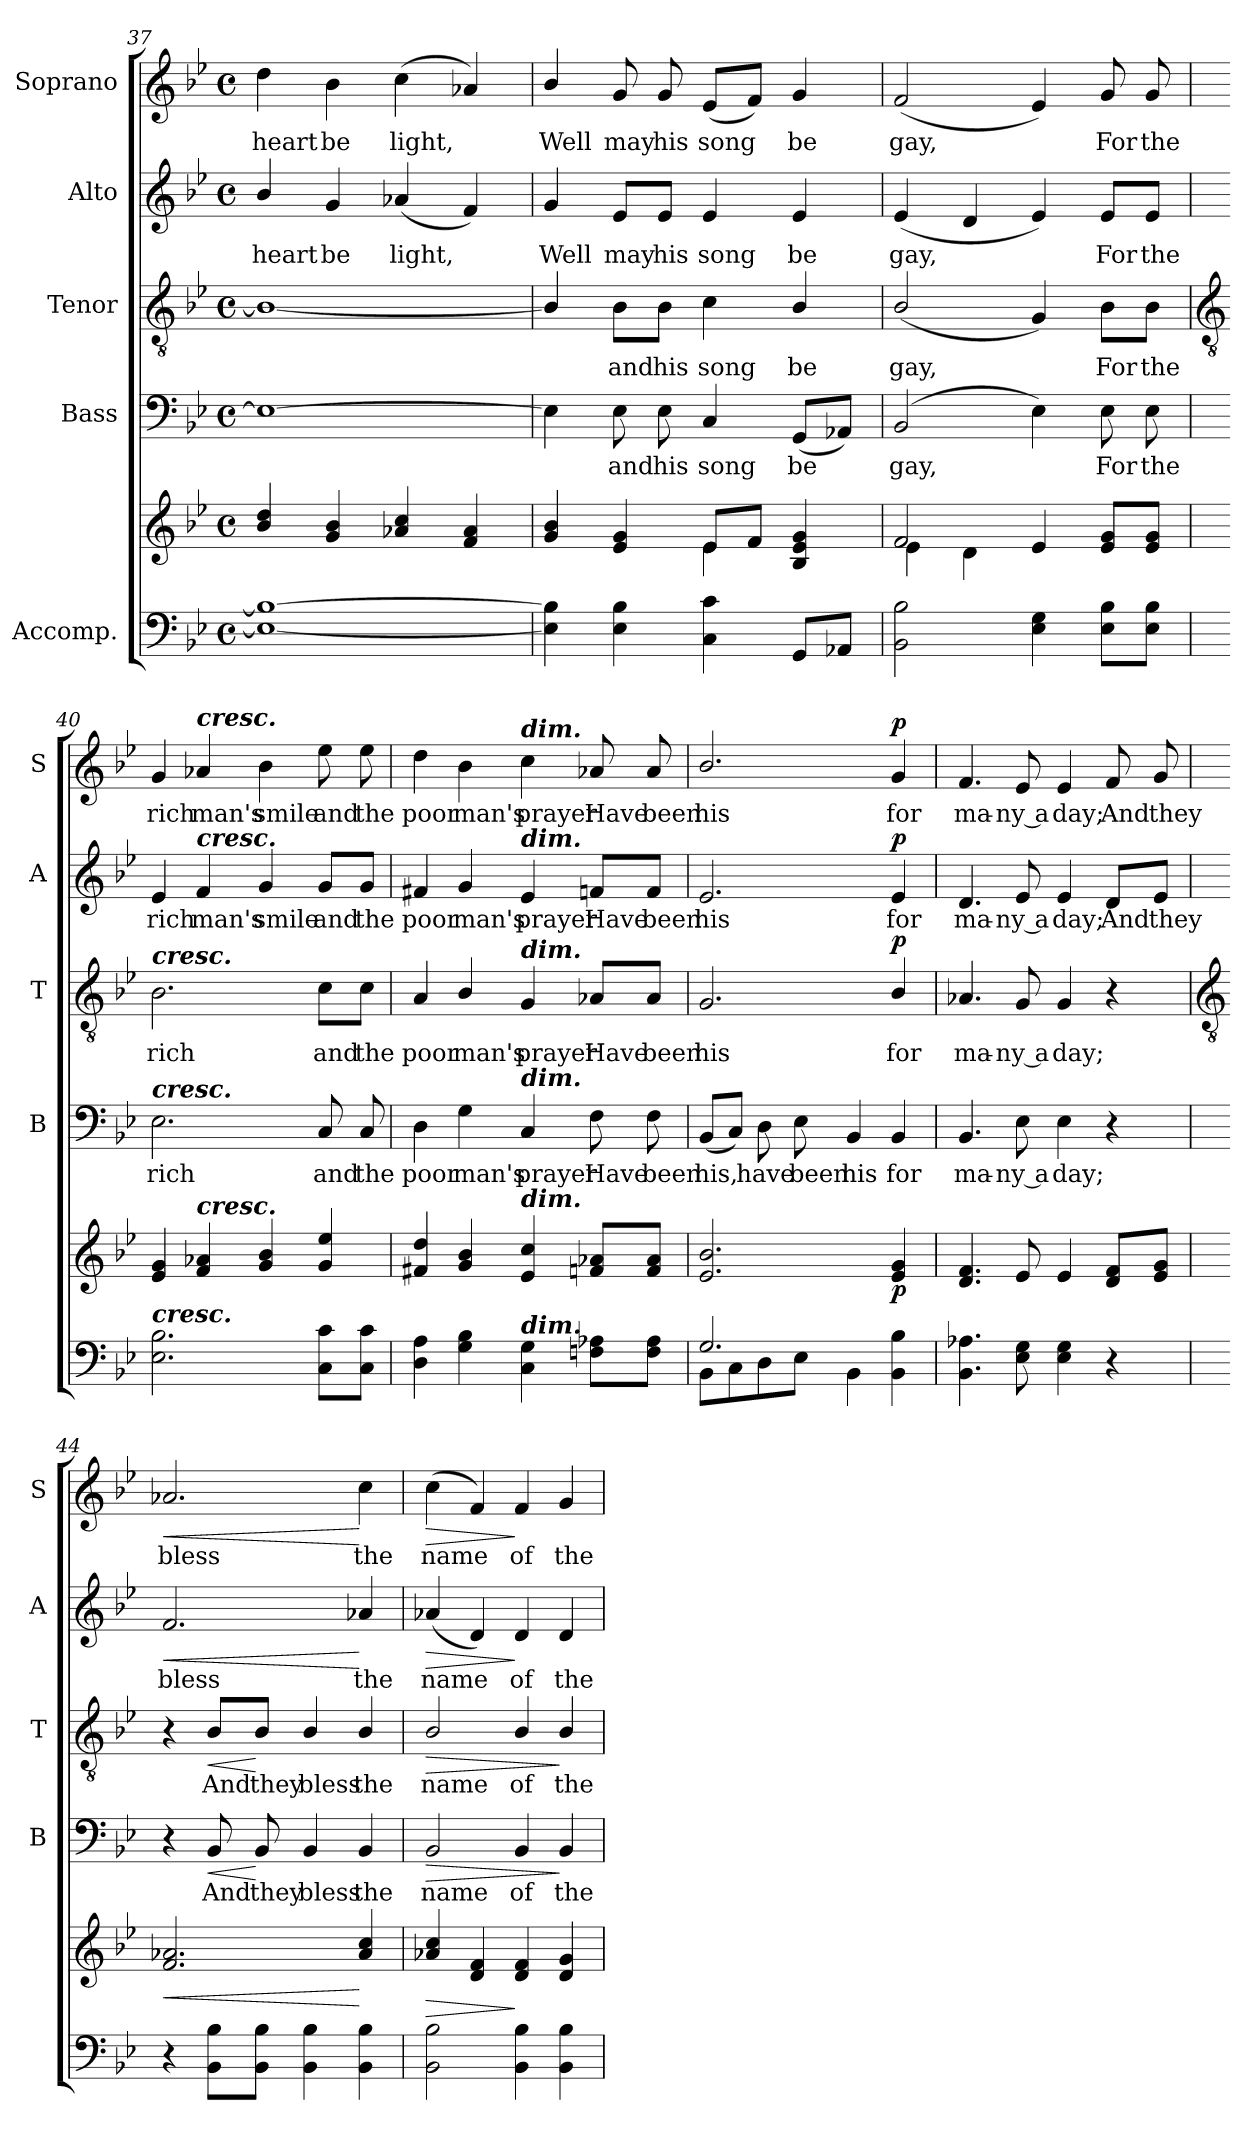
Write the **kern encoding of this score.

**kern	**kern	**dynam	**kern	**text	**dynam	**kern	**text	**dynam	**kern	**text	**dynam	**kern	**text	**dynam
*part5	*part5	*part5	*part4	*part4	*part4	*part3	*part3	*part3	*part2	*part2	*part2	*part1	*part1	*part1
*staff6	*staff5	*staff5/6	*staff4	*staff4	*staff4	*staff3	*staff3	*staff3	*staff2	*staff2	*staff2	*staff1	*staff1	*staff1
*I"Accomp.	*	*	*I"Bass	*	*	*I"Tenor	*	*	*I"Alto	*	*	*I"Soprano	*	*
*	*	*	*I'B	*	*	*I'T	*	*	*I'A	*	*	*I'S	*	*
*clefF4	*clefG2	*	*clefF4	*	*	*clefGv2	*	*	*clefG2	*	*	*clefG2	*	*
*k[b-e-]	*k[b-e-]	*	*k[b-e-]	*	*	*k[b-e-]	*	*	*k[b-e-]	*	*	*k[b-e-]	*	*
*B-:	*B-:	*	*B-:	*	*	*B-:	*	*	*B-:	*	*	*B-:	*	*
*M4/4	*M4/4	*	*M4/4	*	*	*M4/4	*	*	*M4/4	*	*	*M4/4	*	*
*met(c)	*met(c)	*	*met(c)	*	*	*met(c)	*	*	*met(c)	*	*	*met(c)	*	*
=37	=37	=37	=37	=37	=37	=37	=37	=37	=37	=37	=37	=37	=37	=37
*	*^	*	*	*	*	*	*	*	*	*	*	*	*	*
!	!	!	!	!	!	!	!	!	!	!	!LO:LY:b	!	!	!LO:LY:b	!
1E-/_ 1B-/_	4b- 4dd	1ryy	.	1E-_	.	.	1B-/_	.	.	4b-/	heart	.	4dd	heart	.
!	!	!	!	!	!	!	!	!	!	!	!LO:LY:b	!	!	!LO:LY:b	!
.	4g 4b-	.	.	.	.	.	.	.	.	4g	be	.	4b-	be	.
!	!	!	!	!	!	!	!	!	!	!	!LO:LY:b	!	!	!LO:LY:b	!
.	4a-X 4cc	.	.	.	.	.	.	.	.	(<4a-X	light,	.	(<4cc	light,	.
.	4f 4a-	.	.	.	.	.	.	.	.	4f)	.	.	4a-X)	.	.
=38	=38	=38	=38	=38	=38	=38	=38	=38	=38	=38	=38	=38	=38	=38	=38
!	!	!	!	!	!	!	!	!	!	!	!LO:LY:b	!	!	!LO:LY:b	!
4E-\] 4B-\]	4g/ 4b-/	2ryy	.	4E-]	.	.	4B-/]	.	.	4g	Well	.	4b-/	Well	.
!	!	!	!	!	!LO:LY:b	!	!	!LO:LY:b	!	!	!LO:LY:b	!	!	!LO:LY:b	!
4E- 4B-	4e- 4g	.	.	8E-	and	.	8B-\L	and	.	8e-/L	may	.	8g	may	.
!	!	!	!	!	!LO:LY:b	!	!	!LO:LY:b	!	!	!LO:LY:b	!	!	!LO:LY:b	!
.	.	.	.	8E-	his	.	8B-\J	his	.	8e-/J	his	.	8g	his	.
!	!	!	!	!	!LO:LY:b	!	!	!LO:LY:b	!	!	!LO:LY:b	!	!	!LO:LY:b	!
4C 4c	8e-L	4e-\	.	4C	song	.	4c	song	.	4e-	song	.	(<8e-L	song	.
.	8fJ	.	.	.	.	.	.	.	.	.	.	.	8fJ)	.	.
!	!	!	!	!	!LO:LY:b	!	!	!LO:LY:b	!	!	!LO:LY:b	!	!	!LO:LY:b	!
8GGL	4B- 4e- 4g	4ryy	.	(<8GGL	be	.	4B-/	be	.	4e-	be	.	4g	be	.
8AA-XJ	.	.	.	8AA-XJ)	.	.	.	.	.	.	.	.	.	.	.
=39	=39	=39	=39	=39	=39	=39	=39	=39	=39	=39	=39	=39	=39	=39	=39
!	!	!	!	!	!LO:LY:b	!	!	!LO:LY:b	!	!	!LO:LY:b	!	!	!LO:LY:b	!
2BB- 2B-	2f	4e-\	.	(<2BB-	gay,	.	(<2B-/	gay,	.	(<4e-	gay,	.	(<2f	gay,	.
.	.	4d\	.	.	.	.	.	.	.	4d	.	.	.	.	.
4E- 4G	4e-	2ryy	.	4E-)	.	.	4G)	.	.	4e-)	.	.	4e-)	.	.
!	!	!	!	!	!LO:LY:b	!	!	!LO:LY:b	!	!	!LO:LY:b	!	!	!LO:LY:b	!
8E- 8B-L	8e- 8gL	.	.	8E-	For	.	8B-\L	For	.	8e-/L	For	.	8g	For	.
!	!	!	!	!	!LO:LY:b	!	!	!LO:LY:b	!	!	!LO:LY:b	!	!	!LO:LY:b	!
8E- 8B-J	8e- 8gJ	.	.	8E-	the	.	8B-\J	the	.	8e-/J	the	.	8g	the	.
!!LO:LB:g=z
=40	=40	=40	=40	=40	=40	=40	=40	=40	=40	=40	=40	=40	=40	=40	=40
*	*	*	*	*	*	*	*clefGv2	*	*	*	*	*	*	*	*
!	!	!	!	!	!	!	!LO:TX:a:Bi:t=cresc.	!	!	!	!	!	!	!	!
!	!	!	!	!LO:TX:a:Bi:t=cresc.	!	!	!	!	!	!	!	!	!	!	!
!LO:TX:a:Bi:t=cresc.	!	!	!	!	!	!	!	!	!	!	!	!	!	!	!
!	!	!	!	!	!LO:LY:b	!	!	!LO:LY:b	!	!	!LO:LY:b	!	!	!LO:LY:b	!
2.E- 2.B-	4e- 4g	1ryy	.	2.E-	rich	.	2.B-	rich	.	4e-	rich	.	4g	rich	.
!	!	!	!	!	!	!	!	!	!	!	!	!	!LO:TX:a:Bi:t=cresc.	!	!
!	!	!	!	!	!	!	!	!	!	!LO:TX:a:Bi:t=cresc.	!	!	!	!	!
!	!LO:TX:a:Bi:t=cresc.	!	!	!	!	!	!	!	!	!	!	!	!	!	!
!	!	!	!	!	!	!	!	!	!	!	!LO:LY:b	!	!	!LO:LY:b	!
.	4f 4a-X	.	.	.	.	.	.	.	.	4f	man's	.	4a-X	man's	.
!	!	!	!	!	!	!	!	!	!	!	!LO:LY:b	!	!	!LO:LY:b	!
.	4g 4b-	.	.	.	.	.	.	.	.	4g	smile	.	4b-	smile	.
!	!	!	!	!	!LO:LY:b	!	!	!LO:LY:b	!	!	!LO:LY:b	!	!	!LO:LY:b	!
8C 8cL	4g 4ee-	.	.	8C	and	.	8c\L	and	.	8g/L	and	.	8ee-	and	.
!	!	!	!	!	!LO:LY:b	!	!	!LO:LY:b	!	!	!LO:LY:b	!	!	!LO:LY:b	!
8C 8cJ	.	.	.	8C	the	.	8c\J	the	.	8g/J	the	.	8ee-	the	.
=41	=41	=41	=41	=41	=41	=41	=41	=41	=41	=41	=41	=41	=41	=41	=41
!	!	!	!	!	!LO:LY:b	!	!	!LO:LY:b	!	!	!LO:LY:b	!	!	!LO:LY:b	!
4D 4A	4f#X 4dd	1ryy	.	4D	poor	.	4A	poor	.	4f#X	poor	.	4dd	poor	.
!	!	!	!	!	!LO:LY:b	!	!	!LO:LY:b	!	!	!LO:LY:b	!	!	!LO:LY:b	!
4G 4B-	4g 4b-	.	.	4G	man's	.	4B-/	man's	.	4g	man's	.	4b-	man's	.
!	!	!	!	!	!	!	!	!	!	!	!	!	!LO:TX:a:Bi:t=dim.	!	!
!	!	!	!	!	!	!	!	!	!	!LO:TX:a:Bi:t=dim.	!	!	!	!	!
!	!	!	!	!	!	!	!LO:TX:a:Bi:t=dim.	!	!	!	!	!	!	!	!
!	!	!	!	!LO:TX:a:Bi:t=dim.	!	!	!	!	!	!	!	!	!	!	!
!	!LO:TX:a:Bi:t=dim.	!	!	!	!	!	!	!	!	!	!	!	!	!	!
!LO:TX:a:Bi:t=dim.	!	!	!	!	!	!	!	!	!	!	!	!	!	!	!
!	!	!	!	!	!LO:LY:b	!	!	!LO:LY:b	!	!	!LO:LY:b	!	!	!LO:LY:b	!
4C 4G	4e- 4cc	.	.	4C	prayer	.	4G	prayer	.	4e-	prayer	.	4cc	prayer	.
!	!	!	!	!	!LO:LY:b	!	!	!LO:LY:b	!	!	!LO:LY:b	!	!	!LO:LY:b	!
8Fn 8A-XL	8fn 8a-XL	.	.	8F	Have	.	8A-X/L	Have	.	8fn/L	Have	.	8a-X	Have	.
!	!	!	!	!	!LO:LY:b	!	!	!LO:LY:b	!	!	!LO:LY:b	!	!	!LO:LY:b	!
8F 8A-J	8f 8a-J	.	.	8F	been	.	8A-/J	been	.	8f/J	been	.	8a-	been	.
=42	=42	=42	=42	=42	=42	=42	=42	=42	=42	=42	=42	=42	=42	=42	=42
*^	*	*	*	*	*	*	*	*	*	*	*	*	*	*	*
!	!	!	!	!	!	!LO:LY:b	!	!	!LO:LY:b	!	!	!LO:LY:b	!	!	!LO:LY:b	!
2.G/	8BB-\L	2.e-/ 2.b-/	2.ryy	.	(<8BB-L	his,	.	2.G	his	.	2.e-	his	.	2.b-/	his	.
.	8C\	.	.	.	8CJ)	.	.	.	.	.	.	.	.	.	.	.
!	!	!	!	!	!	!LO:LY:b	!	!	!	!	!	!	!	!	!	!
.	8D\	.	.	.	8D	have	.	.	.	.	.	.	.	.	.	.
!	!	!	!	!	!	!LO:LY:b	!	!	!	!	!	!	!	!	!	!
.	8E-J	.	.	.	8E-	been	.	.	.	.	.	.	.	.	.	.
!	!	!	!	!	!	!LO:LY:b	!	!	!	!	!	!	!	!	!	!
.	4BB-	.	.	.	4BB-	his	.	.	.	.	.	.	.	.	.	.
!	!	!	!	!LO:DY:b	!	!LO:LY:b	!	!	!LO:LY:b	!LO:DY:b	!	!LO:LY:b	!LO:DY:b	!	!LO:LY:b	!LO:DY:b
4ryy	4BB- 4B-	4e- 4g	4ryy	p	4BB-	for	.	4B-/	for	p	4e-	for	p	4g	for	p
=43	=43	=43	=43	=43	=43	=43	=43	=43	=43	=43	=43	=43	=43	=43	=43	=43
!	!	!	!	!	!	!LO:LY:b	!	!	!LO:LY:b	!	!	!LO:LY:b	!	!	!LO:LY:b	!
*v	*v	*	*	*	*	*	*	*	*	*	*	*	*	*	*	*
4.BB- 4.A-X	4.d 4.f	1ryy	.	4.BB-	ma-	.	4.A-X	ma-	.	4.d	ma-	.	4.f	ma-	.
!	!	!	!	!	!LO:LY:b	!	!	!LO:LY:b	!	!	!LO:LY:b	!	!	!LO:LY:b	!
8E- 8G	8e-	.	.	8E-	-ny a	.	8G	-ny a	.	8e-	-ny a	.	8e-	-ny a	.
!	!	!	!	!	!LO:LY:b	!	!	!LO:LY:b	!	!	!LO:LY:b	!	!	!LO:LY:b	!
4E- 4G	4e-	.	.	4E-	day;	.	4G	day;	.	4e-	day;	.	4e-	day;	.
!	!	!	!	!	!	!	!	!	!	!	!LO:LY:b	!	!	!LO:LY:b	!
4r	8d 8fL	.	.	4r	.	.	4r	.	.	8d/L	And	.	8f	And	.
!	!	!	!	!	!	!	!	!	!	!	!LO:LY:b	!	!	!LO:LY:b	!
.	8e- 8gJ	.	.	.	.	.	.	.	.	8e-/J	they	.	8g	they	.
!!LO:LB:g=z
=44	=44	=44	=44	=44	=44	=44	=44	=44	=44	=44	=44	=44	=44	=44	=44
*	*	*	*	*	*	*	*clefGv2	*	*	*	*	*	*	*	*
!	!	!	!LO:HP:b	!	!	!	!	!	!	!	!LO:LY:b	!LO:HP:b	!	!LO:LY:b	!LO:HP:b
4r	2.f 2.a-X	1ryy	<	4r	.	.	4r	.	.	2.f	bless	<	2.a-X	bless	<
!	!	!	!	!	!LO:LY:b	!LO:HP:b	!	!LO:LY:b	!LO:HP:b	!	!	!	!	!	!
8BB- 8B-L	.	.	.	8BB-	And	<	8B-/L	And	<	.	.	.	.	.	.
!	!	!	!	!	!LO:LY:b	!	!	!LO:LY:b	!	!	!	!	!	!	!
8BB- 8B-J	.	.	.	8BB-	they	[	8B-/J	they	[	.	.	.	.	.	.
!	!	!	!	!	!LO:LY:b	!	!	!LO:LY:b	!	!	!	!	!	!	!
4BB- 4B-	.	.	.	4BB-	bless	.	4B-/	bless	.	.	.	.	.	.	.
!	!	!	!	!	!LO:LY:b	!	!	!LO:LY:b	!	!	!LO:LY:b	!	!	!LO:LY:b	!
4BB- 4B-	4a- 4cc	.	[	4BB-	the	.	4B-/	the	.	4a-X	the	[	4cc	the	[
=45	=45	=45	=45	=45	=45	=45	=45	=45	=45	=45	=45	=45	=45	=45	=45
!	!	!	!LO:HP:b	!	!LO:LY:b	!LO:HP:b	!	!LO:LY:b	!LO:HP:b	!	!LO:LY:b	!LO:HP:b	!	!LO:LY:b	!LO:HP:b
2BB- 2B-	4a-X 4cc	1ryy	>	2BB-	name	>	2B-/	name	>	(<4a-X	name	>	(<4cc	name	>
.	4d 4f	.	.	.	.	.	.	.	.	4d)	.	.	4f)	.	.
!	!	!	!	!	!LO:LY:b	!	!	!LO:LY:b	!	!	!LO:LY:b	!	!	!LO:LY:b	!
4BB- 4B-	4d 4f	.	]	4BB-	of	.	4B-/	of	.	4d	of	]	4f	of	]
!	!	!	!	!	!LO:LY:b	!	!	!LO:LY:b	!	!	!LO:LY:b	!	!	!LO:LY:b	!
4BB- 4B-	4d 4g	.	.	4BB-	the	]	4B-/	the	]	4d	the	.	4g	the	.
*	*v	*v	*	*	*	*	*	*	*	*	*	*	*	*	*
=	=	=	=	=	=	=	=	=	=	=	=	=	=	=
*-	*-	*-	*-	*-	*-	*-	*-	*-	*-	*-	*-	*-	*-	*-
